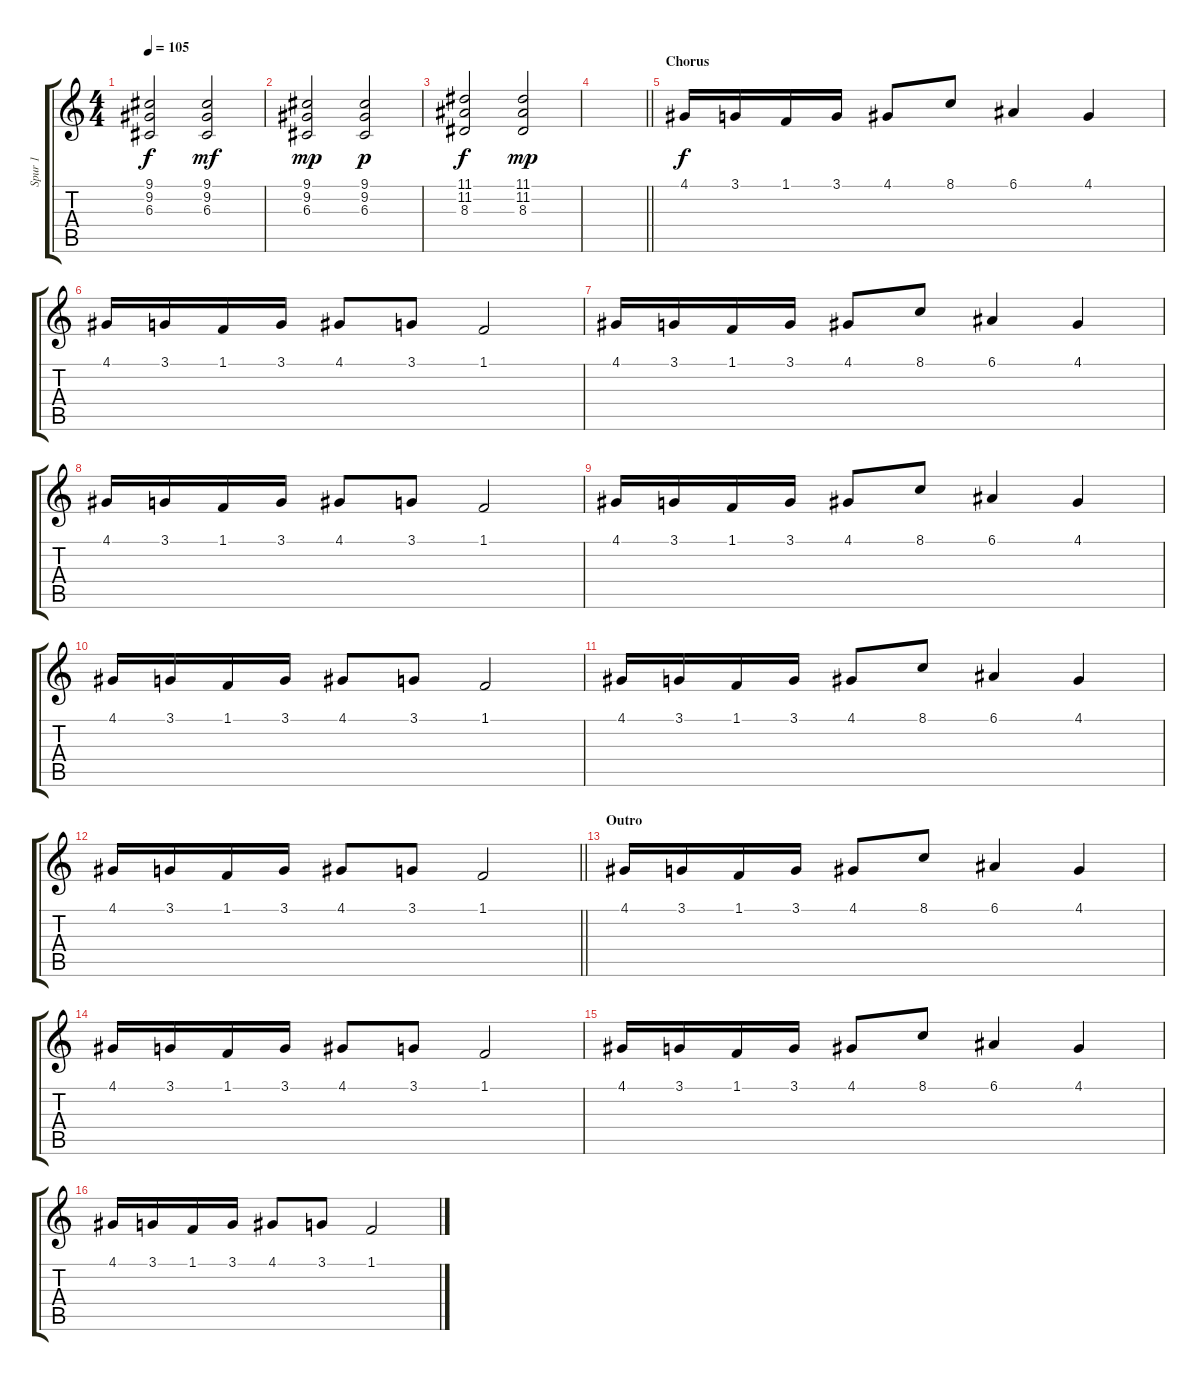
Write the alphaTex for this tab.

\track ("Spur 1" "Spur 1") {instrument acousticgrandpiano}
\staff {score tabs}
\tuning (E4 B3 G3 D3 A2 E2) {hide}
\ts (4 4)
\tempo 105
\clef g2
\ks c
(9.1 9.2 6.3).2{dy f} (9.1 9.2 6.3).2{dy mf} |
(9.1 9.2 6.3).2{dy mp} (9.1 9.2 6.3).2{dy p} |
(11.1 11.2 8.3).2{dy f} (11.1 11.2 8.3).2{dy mp} |
\barLineRight lightlight
|
\section ("" "Chorus")
4.1.16{dy f} 3.1.16 1.1.16 3.1.16 4.1.8 8.1.8 6.1.4 4.1.4 |
4.1.16 3.1.16 1.1.16 3.1.16 4.1.8 3.1.8 1.1.2 |
4.1.16 3.1.16 1.1.16 3.1.16 4.1.8 8.1.8 6.1.4 4.1.4 |
4.1.16 3.1.16 1.1.16 3.1.16 4.1.8 3.1.8 1.1.2 |
4.1.16 3.1.16 1.1.16 3.1.16 4.1.8 8.1.8 6.1.4 4.1.4 |
4.1.16 3.1.16 1.1.16 3.1.16 4.1.8 3.1.8 1.1.2 |
4.1.16 3.1.16 1.1.16 3.1.16 4.1.8 8.1.8 6.1.4 4.1.4 |
\barLineRight lightlight
4.1.16 3.1.16 1.1.16 3.1.16 4.1.8 3.1.8 1.1.2 |
\section ("" "Outro")
4.1.16 3.1.16 1.1.16 3.1.16 4.1.8 8.1.8 6.1.4 4.1.4 |
4.1.16 3.1.16 1.1.16 3.1.16 4.1.8 3.1.8 1.1.2 |
4.1.16 3.1.16 1.1.16 3.1.16 4.1.8 8.1.8 6.1.4 4.1.4 |
4.1.16 3.1.16 1.1.16 3.1.16 4.1.8 3.1.8 1.1.2
